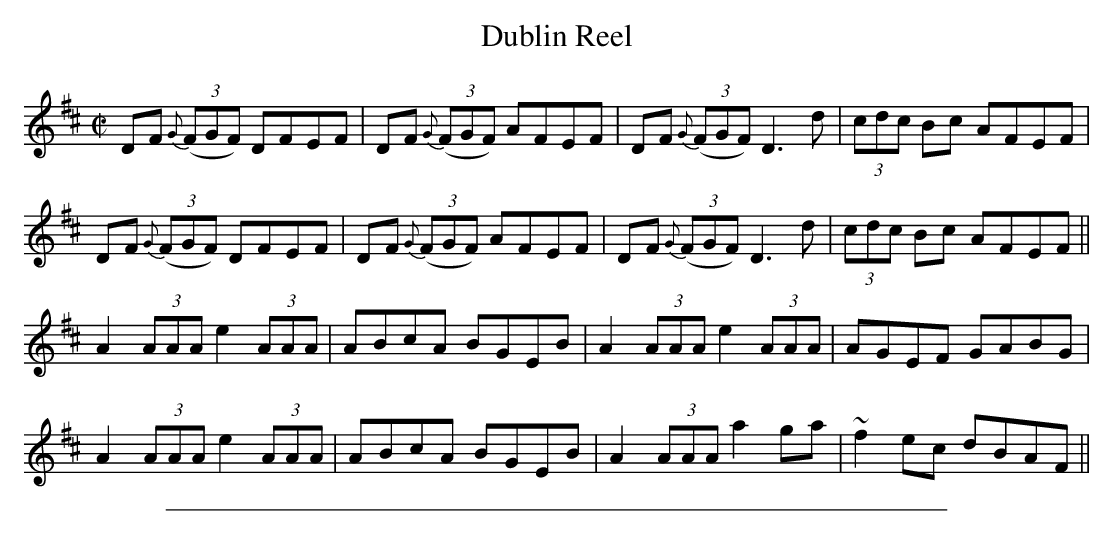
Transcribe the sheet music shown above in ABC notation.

X:1
T: Dublin Reel
M:C|
K:D
DF {G}((3FGF) DFEF| DF {G}((3FGF) AFEF|DF {G}((3FGF) D3 d|(3cdc Bc AFEF|
!DF {G}((3FGF) DFEF| DF {G}((3FGF) AFEF|DF {G}((3FGF) D3 d|(3cdc Bc
AFEF||
!A2 (3AAA e2 (3AAA|ABcA BGEB|A2 (3AAA e2 (3AAA|AGEF GABG|
!A2 (3AAA e2 (3AAA|ABcA BGEB|A2 (3AAA a2 ga| ~f2 ec dBAF||
